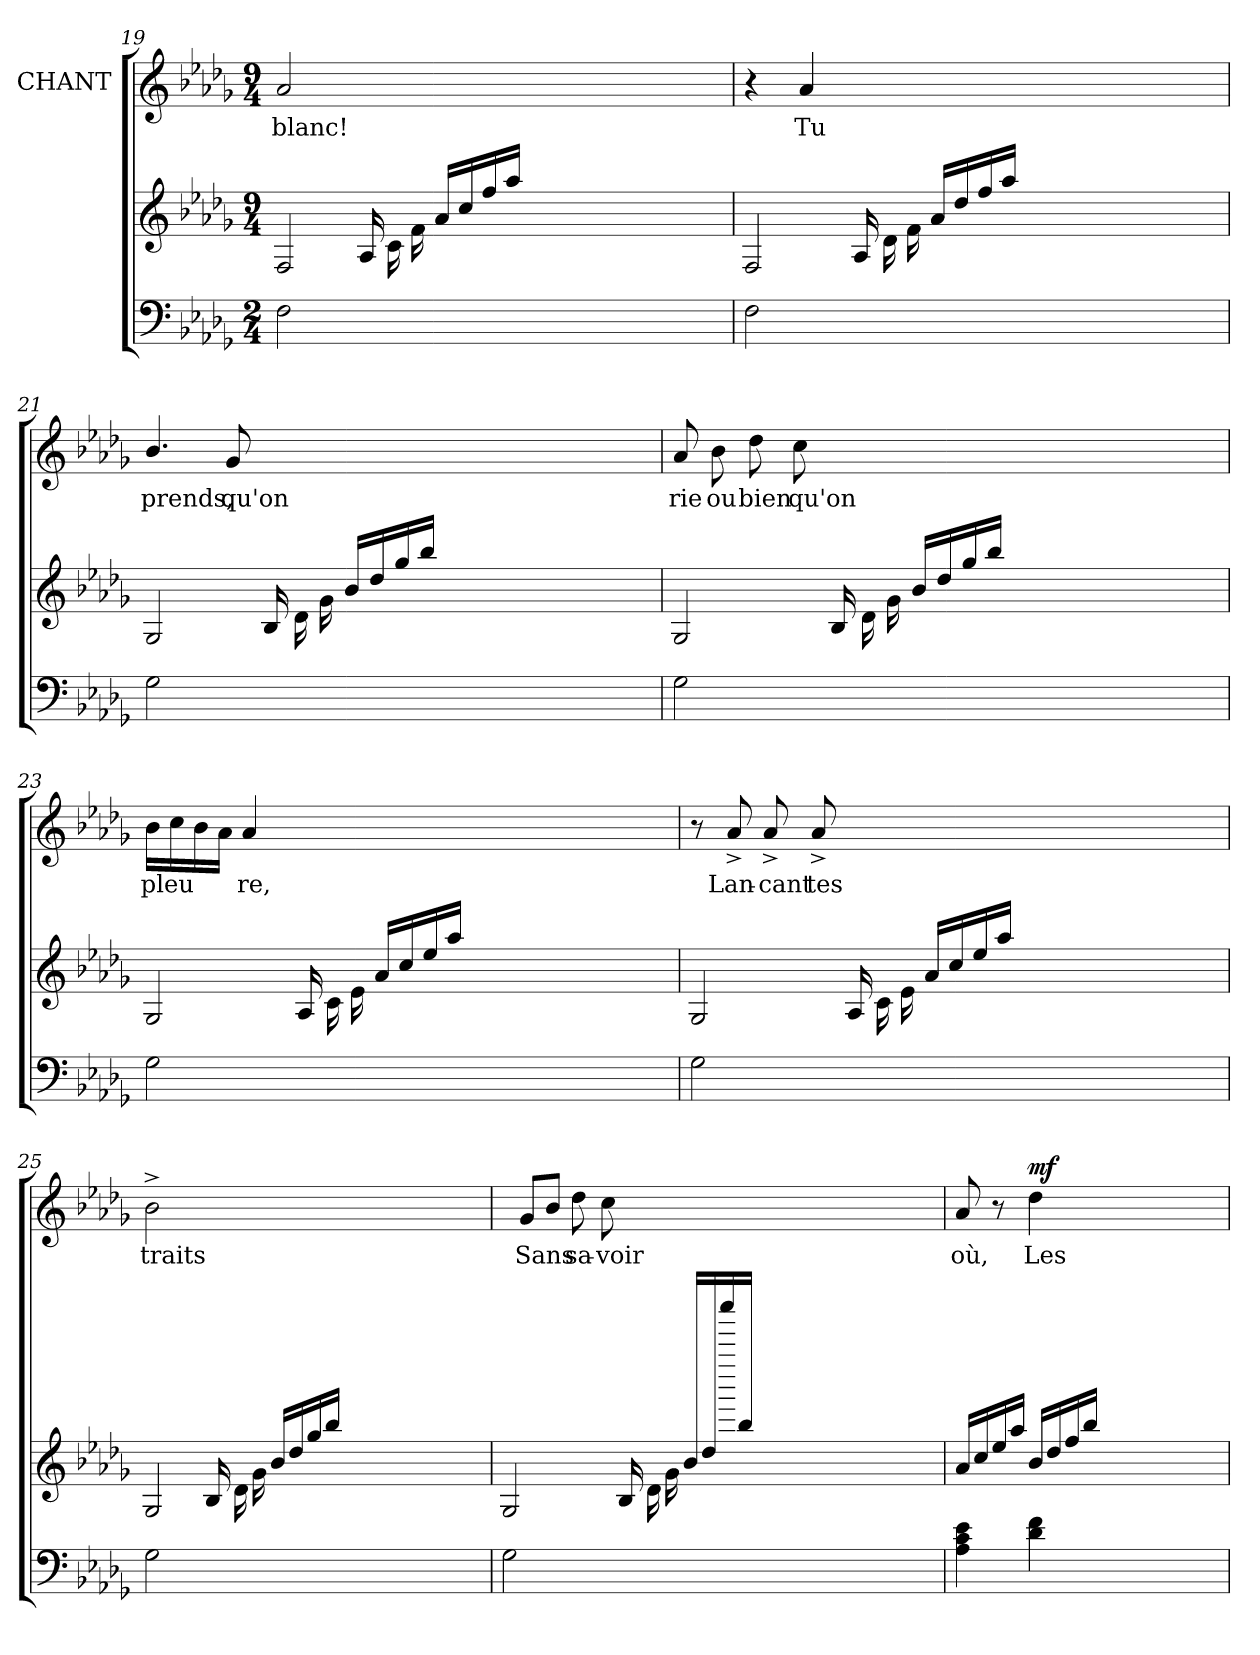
**kern	**kern	**kern	**text	**dynam
*part3	*part2	*part1	*part1	*part1
*staff3	*staff2	*staff1	*staff1	*staff1
*	*	*I"CHANT	*	*
*clefF4	*clefG2	*clefG2	*	*
*k[b-e-a-d-g-]	*k[b-e-a-d-g-]	*k[b-e-a-d-g-]	*	*
*M2/4	*M9/4	*M9/4	*	*
=19	=19	=19	=19	=19
2Fi\	2Fj/	2a-j/	blanc!	.
1..ryy	16A-j/	1..ryy	.	.
.	16cj\	.	.	.
.	16fj\	.	.	.
.	16a-j/LL	.	.	.
.	16ccj/	.	.	.
.	16ffj/	.	.	.
.	16aa-j/JJ	.	.	.
.	1ryy	.	.	.
.	4ryy	.	.	.
.	16ryy	.	.	.
=20	=20	=20	=20	=20
2Fi\	2Fj/	4r	.	.
.	.	4a-j/	Tu	.
1..ryy	16A-j/	1..ryy	.	.
.	16d-j\	.	.	.
.	16fj\	.	.	.
.	16a-j/LL	.	.	.
.	16dd-j/	.	.	.
.	16ffj/	.	.	.
.	16aa-j/JJ	.	.	.
.	1ryy	.	.	.
.	4ryy	.	.	.
.	16ryy	.	.	.
=21	=21	=21	=21	=21
2G-i\	2G-j/	4.b-j/	prends,	.
.	.	8g-j/	qu'on	.
1..ryy	16B-j/	1..ryy	.	.
.	16d-j\	.	.	.
.	16g-j\	.	.	.
.	16b-j/LL	.	.	.
.	16dd-j/	.	.	.
.	16gg-j/	.	.	.
.	16bb-j/JJ	.	.	.
.	1ryy	.	.	.
.	4ryy	.	.	.
.	16ryy	.	.	.
=22	=22	=22	=22	=22
2G-i\	2G-j/	8a-j/	rie	.
.	.	8b-j\	ou	.
.	.	8dd-j\	bien	.
.	.	8ccj\	qu'on	.
1..ryy	16B-j/	1..ryy	.	.
.	16d-j\	.	.	.
.	16g-j\	.	.	.
.	16b-j/LL	.	.	.
.	16dd-j/	.	.	.
.	16gg-j/	.	.	.
.	16bb-j/JJ	.	.	.
.	1ryy	.	.	.
.	4ryy	.	.	.
.	16ryy	.	.	.
!!LO:LB:g=z
=23	=23	=23	=23	=23
2G-i\	2G-j/	16b-j\LL	pleu	.
.	.	16ccj\	.	.
.	.	16b-j\	--	.
.	.	16a-j\JJ	.	.
.	.	4a-j/	re,	.
1..ryy	16A-j/	1..ryy	.	.
.	16cj\	.	.	.
.	16e-j\	.	.	.
.	16a-j/LL	.	.	.
.	16ccj/	.	.	.
.	16ee-j/	.	.	.
.	16aa-j/JJ	.	.	.
.	1ryy	.	.	.
.	4ryy	.	.	.
.	16ryy	.	.	.
=24	=24	=24	=24	=24
2G-i\	2G-j/	8r	.	.
.	.	8a-^>j/	Lan-	.
.	.	8a-^>j/	cant	.
.	.	8a-^>j/	tes	.
1..ryy	16A-j/	1..ryy	.	.
.	16cj\	.	.	.
.	16e-j\	.	.	.
.	16a-j/LL	.	.	.
.	16ccj/	.	.	.
.	16ee-j/	.	.	.
.	16aa-j/JJ	.	.	.
.	1ryy	.	.	.
.	4ryy	.	.	.
.	16ryy	.	.	.
=25	=25	=25	=25	=25
2G-i\	2G-j/	2b-^>j\	traits	.
1..ryy	16B-j/	1..ryy	.	.
.	16d-j\	.	.	.
.	16g-j\	.	.	.
.	16b-j/LL	.	.	.
.	16dd-j/	.	.	.
.	16gg-j/	.	.	.
.	16bb-j/JJ	.	.	.
.	1ryy	.	.	.
.	4ryy	.	.	.
.	16ryy	.	.	.
=26	=26	=26	=26	=26
2G-i\	2G-j/	16ryy	.	.
.	.	8g-j/L	Sans	.
.	.	8b-j/J	.	.
.	.	8dd-j\	sa-	.
.	.	8ccj\	voir	.
1..ryy	16B-j/	.	.	.
.	16d-j\	1ryy	.	.
.	16g-j\	.	.	.
.	16b-j/LL	.	.	.
.	16dd-j/	.	.	.
.	16ccccccj/	.	.	.
.	16bb-j/JJ	.	.	.
.	1ryy	.	.	.
.	.	2ryy	.	.
.	4ryy	.	.	.
.	.	8.ryy	.	.
.	16ryy	.	.	.
=27	=27	=27	=27	=27
*^	*	*	*	*
4A-i\ 4ci\ 4e-i\	2ryy	16a-j/LL	8a-j/	où,	.
.	.	16ccj/	.	.	.
.	.	16ee-j/	8r	.	.
.	.	16aa-j/JJ	.	.	.
!	!	!	!	!	!LO:DY:a
4d-i\ 4fi\	.	16b-j/LL	4dd-j\	Les	mf
.	.	16dd-j/	.	.	.
.	.	16ffj/	.	.	.
.	.	16bb-j/JJ	.	.	.
1..ryy	1..ryy	1..ryy	1..ryy	.	.
*v	*v	*	*	*	*
=	=	=	=	=
*-	*-	*-	*-	*-
